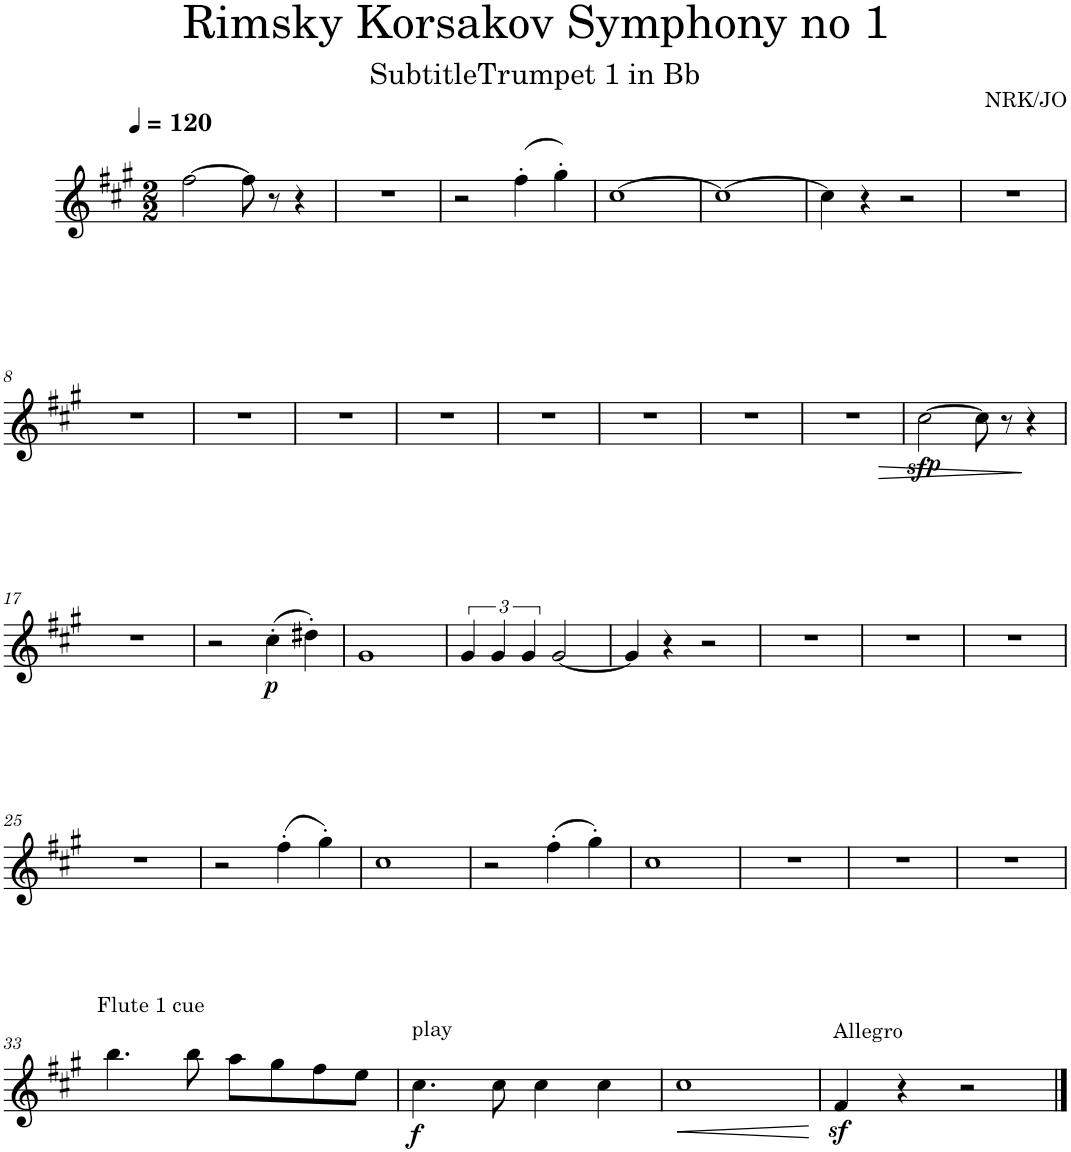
**kern	**dynam
*part1	*part1
*staff1	*staff1
*I"Trumpet in Bb	*
*I'Tpt. in Bb	*
*clefG2	*
*Trd1c2	*
*k[f#c#g#]	*
*M2/2	*
*MM120	*
=1	=1
[2ff#\	.
8ff#\]	.
8r	.
4r	.
=2	=2
1r	.
=3	=3
2r	.
(4ff#'\	.
4gg#'\)	.
=4	=4
[1cc#	.
=5	=5
1cc#_	.
=6	=6
4cc#\]	.
4r	.
2r	.
=7	=7
1r	.
!!LO:LB:g=z
=8	=8
1r	.
=9	=9
1r	.
=10	=10
1r	.
=11	=11
1r	.
=12	=12
1r	.
=13	=13
1r	.
=14	=14
1r	.
=15	=15
1r	.
=16	=16
!	!LO:DY:b
[2cc#z<\	p
!	!LO:HP:b
8cc#\]	>
8r	.
4r	]
!!LO:LB:g=z
=17	=17
1r	.
=18	=18
2r	.
!	!LO:DY:b
(4cc#'\	p
4dd#X'\)	.
=19	=19
1g#	.
=20	=20
6g#/	.
6g#/	.
6g#/	.
[2g#/	.
=21	=21
4g#/]	.
4r	.
2r	.
=22	=22
1r	.
=23	=23
1r	.
=24	=24
1r	.
!!LO:LB:g=z
=25	=25
1r	.
=26	=26
2r	.
(4ff#'\	.
4gg#'\)	.
=27	=27
1cc#	.
=28	=28
2r	.
(4ff#'\	.
4gg#'\)	.
=29	=29
1cc#	.
=30	=30
1r	.
=31	=31
1r	.
=32	=32
1r	.
!!LO:LB:g=z
=33	=33
!LO:TX:a:t=Flute 1 cue	!
4.bb\	.
8bb\	.
8aa\L	.
8gg#\	.
8ff#\	.
8ee\J	.
=34	=34
!LO:TX:a:t=play	!
!	!LO:DY:b
4.cc#\	f
8cc#\	.
4cc#\	.
4cc#\	.
=35	=35
!	!LO:HP:b
1cc#	<
.	[
=36	=36
!LO:TX:a:t=Allegro	!
4f#z</	.
4r	.
2r	.
==	==
*-	*-
